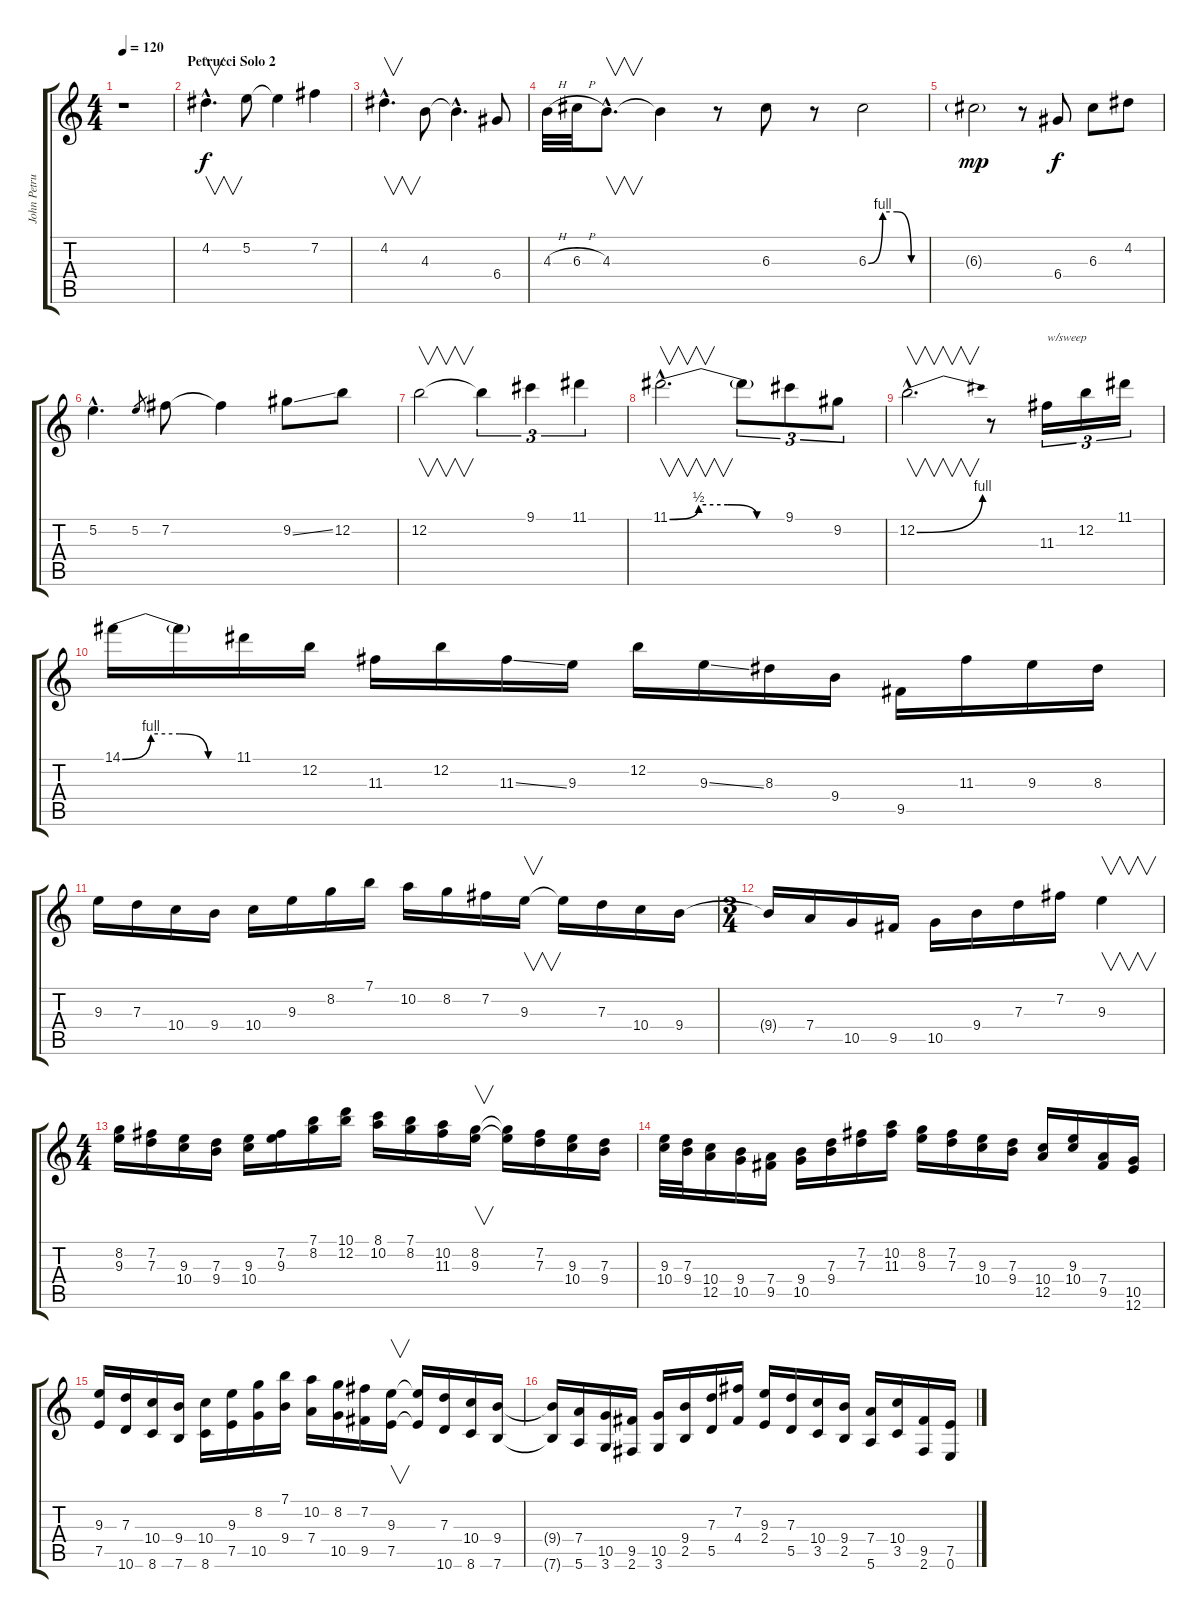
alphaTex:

\track ("John Petrucci 2nd lead" "John Petru") {instrument distortionguitar}
\staff {score tabs}
\tuning (E4 B3 G3 D3 A2 E2) {hide}
\ts (4 4)
\tempo 120
\clef g2
\ks c
r.1{dy f} |
\section ("" "Petrucci Solo 2")
4.2{hac}.4{v d} 5.2.8 5.2{t}.4 7.2.4 |
4.2{hac}.4{v d} 4.3.8 4.3{hac t}.4{d} 6.4.8 |
4.3{h}.32 6.3{h}.32 4.3{hac}.8{v d} 4.3{t}.4 r.8 6.3.8 r.8 6.3{be (custom 0 0 15 4 30 4 45 0 60 0)}.2 |
6.3{g}.2{dy mp} r.8 6.4.8{dy f} 6.3.8 4.2.8 |
5.2{hac}.4{d} 5.2.8{gr} 7.2.8 7.2{t}.4 9.2{ss}.8 12.2.8 |
12.2.2{v} 12.2{t}.4{tu (3 2)} 9.1.4{tu (3 2)} 11.1.4{tu (3 2)} |
11.1{be (custom 0 0 15 2 30 2 45 0 60 0) hac}.2{v d} 11.1{t}.8{tu (3 2)} 9.1.8{tu (3 2)} 9.2.8{tu (3 2)} |
12.2{be (bend 0 0 60 4) hac}.2{v d} r.8 11.3.16{tu (3 2) txt "w/sweep"} 12.2.16{tu (3 2)} 11.1.16{tu (3 2)} |
14.1{be (custom 0 0 15 4 30 4 45 0 60 0)}.16 14.1{t}.16 11.1.16 12.2.16 11.3.16 12.2.16 11.3{ss}.16 9.3.16 12.2.16 9.3{ss}.16 8.3.16 9.4.16 9.5.16 11.3.16 9.3.16 8.3.16 |
9.3.16 7.3.16 10.4.16 9.4.16 10.4.16 9.3.16 8.2.16 7.1.16 10.2.16 8.2.16 7.2.16 9.3.16{v} 9.3{t}.16 7.3.16 10.4.16 9.4.16 |
\ts (3 4)
9.4{t}.16 7.4.16 10.5.16 9.5.16 10.5.16 9.4.16 7.3.16 7.2.16 9.3.4{v} |
\ts (4 4)
(8.2 9.3).16 (7.2 7.3).16 (9.3 10.4).16 (7.3 9.4).16 (9.3 10.4).16 (7.2 9.3).16 (7.1 8.2).16 (10.1 12.2).16 (8.1 10.2).16 (7.1 8.2).16 (10.2 11.3).16 (8.2 9.3).16{v} (8.2{t} 9.3{t}).16 (7.2 7.3).16 (9.3 10.4).16 (7.3 9.4).16 |
(9.3 10.4).32 (7.3 9.4).32 (10.4 12.5).16 (9.4 10.5).16 (7.4 9.5).16 (9.4 10.5).16 (7.3 9.4).16 (7.2 7.3).16 (10.2 11.3).16 (8.2 9.3).16 (7.2 7.3).16 (9.3 10.4).16 (7.3 9.4).16 (10.4 12.5).16 (9.3 10.4).16 (7.4 9.5).16 (10.5 12.6).16 |
(9.3 7.5).16 (7.3 10.6).16 (10.4 8.6).16 (9.4 7.6).16 (10.4 8.6).16 (9.3 7.5).16 (8.2 10.5).16 (7.1 9.4).16 (10.2 7.4).16 (8.2 10.5).16 (7.2 9.5).16 (9.3 7.5).16{v} (9.3{t} 7.5{t}).16 (7.3 10.6).16 (10.4 8.6).16 (9.4 7.6).16 |
(9.4{t} 7.6{t}).16 (7.4 5.6).16 (10.5 3.6).16 (9.5 2.6).16 (10.5 3.6).16 (9.4 2.5).16 (7.3 5.5).16 (7.2 4.4).16 (9.3 2.4).16 (7.3 5.5).16 (10.4 3.5).16 (9.4 2.5).16 (7.4 5.6).16 (10.4 3.5).16 (9.5 2.6).16 (7.5 0.6).16
